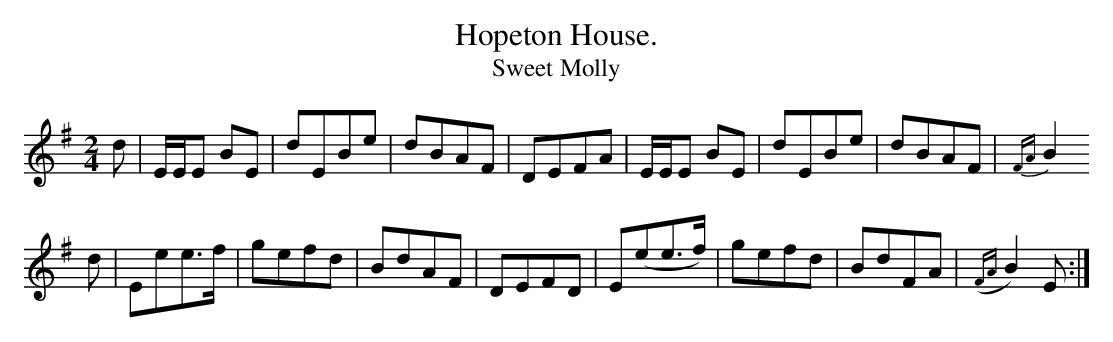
X:1
T:Hopeton House.
T:Sweet Molly
M:2/4
L:1/8
K:EMin
d|E/E/E BE|dEBe|dBAF|DEFA|E/E/E   BE|dEBe|dBAF| {FA}B2
E::
d|Eee>f   |gefd|BdAF|DEFD|E(ee>f)   |gefd|BdFA|({FA}B2)E:|
